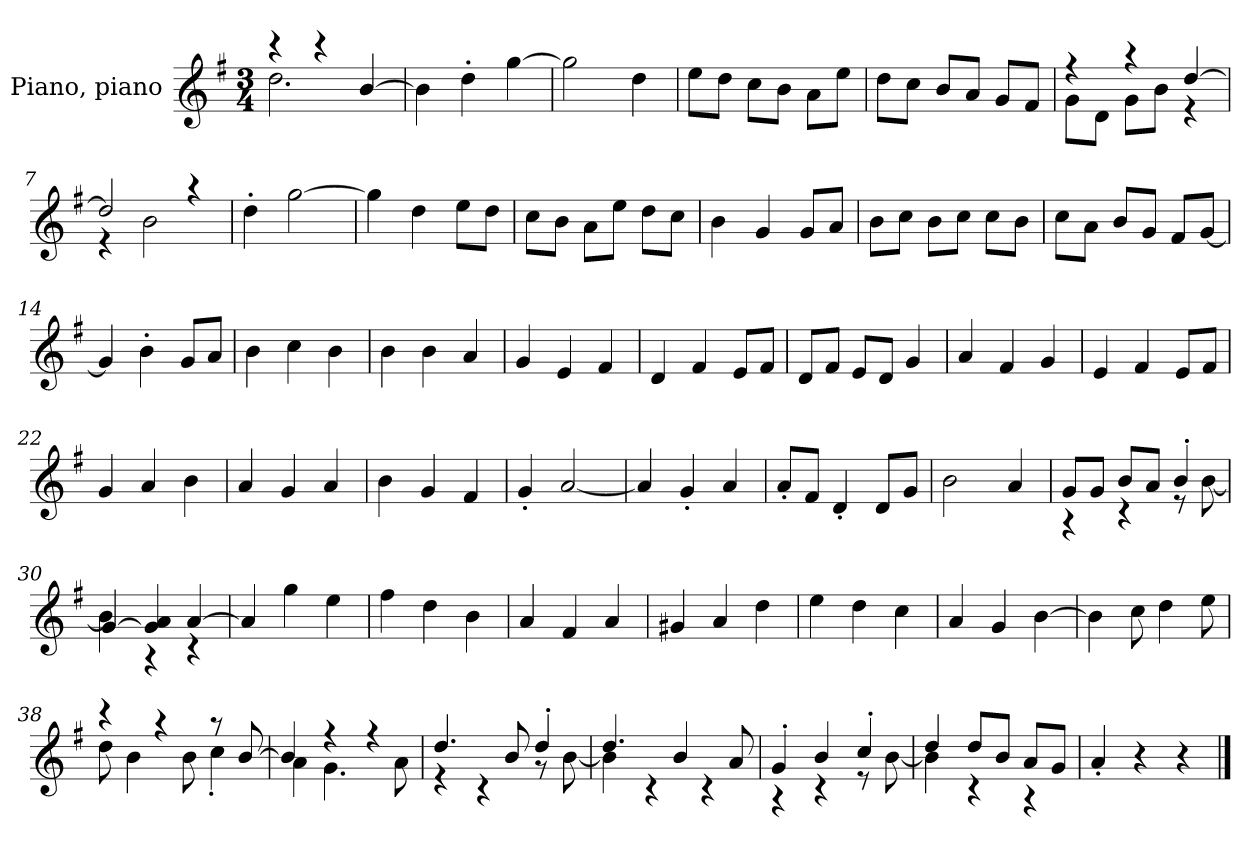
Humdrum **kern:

**kern
*part1
*staff1
*I"Piano, piano
*clefG2
*k[f#]
*M3/4
*MM91
=1
*^
4r	2.dd\
4r	.
[4b/	.
*v	*v
=2
4b\]
4dd'\
[4gg\
=3
2gg\]
4dd\
=4
8ee\L
8dd\J
8cc\L
8b\J
8a\L
8ee\J
=5
8dd\L
8cc\J
8b/L
8a/J
8g/L
8f#/J
=6
*^
4r	8g\L
.	8d\J
4r	8g\L
.	8b\J
[4dd/	4r
=7	=7
2dd/]	4r
.	2b\
4r	.
*v	*v
=8
4dd'\
[2gg\
=9
4gg\]
4dd\
8ee\L
8dd\J
!!LO:LB:g=z
=10
8cc\L
8b\J
8a\L
8ee\J
8dd\L
8cc\J
=11
4b\
4g/
8g/L
8a/J
=12
8b\L
8cc\J
8b\L
8cc\J
8cc\L
8b\J
=13
8cc\L
8a\J
8b/L
8g/J
8f#/L
[8g/J
=14
4g/]
4b'\
8g/L
8a/J
=15
4b\
4cc\
4b\
=16
4b\
4b\
4a/
=17
4g/
4e/
4f#/
=18
4d/
4f#/
8e/L
8f#/J
!!LO:LB:g=z
=19
8d/L
8f#/J
8e/L
8d/J
4g/
=20
4a/
4f#/
4g/
=21
4e/
4f#/
8e/L
8f#/J
=22
4g/
4a/
4b\
=23
4a/
4g/
4a/
=24
4b\
4g/
4f#/
=25
4g'/
[2a/
=26
4a/]
4g'/
4a/
=27
8a'/L
8f#/J
4d'/
8d/L
8g/J
=28
2b\
4a/
!!LO:LB:g=z
=29
*^
8g/L	4r
8g/J	.
8b/L	4r
8a/J	.
4b'/	8r
.	[8b\
=30	=30
[4g/	4b\]
4g/] 4a/	4r
[4a/	4r
*v	*v
=31
4a/]
4gg\
4ee\
=32
4ff#\
4dd\
4b\
=33
4a/
4f#/
4a/
=34
4g#X/
4a/
4dd\
=35
4ee\
4dd\
4cc\
=36
4a/
4g/
[4b\
=37
4b\]
8cc\
4dd\
8ee\
!!LO:LB:g=z
=38
*^
4r	8dd\
.	4b\
4r	.
.	8b\
8r	4cc'\
[8b/	.
=39	=39
4b/]	4a\
4r	4.g\
4r	.
.	8a\
=40	=40
4.dd/	4r
.	4r
8b/	.
4dd'/	8r
.	[8b\
=41	=41
4.dd/	4b\]
.	4r
4b/	.
.	4r
8a/	.
=42	=42
4g'/	4r
4b/	4r
4cc'/	8r
.	[8b\
=43	=43
4dd/	4b\]
8dd/L	4r
8b/J	.
8a/L	4r
8g/J	.
*v	*v
=44
4a'/
4r
4r
==
*-
